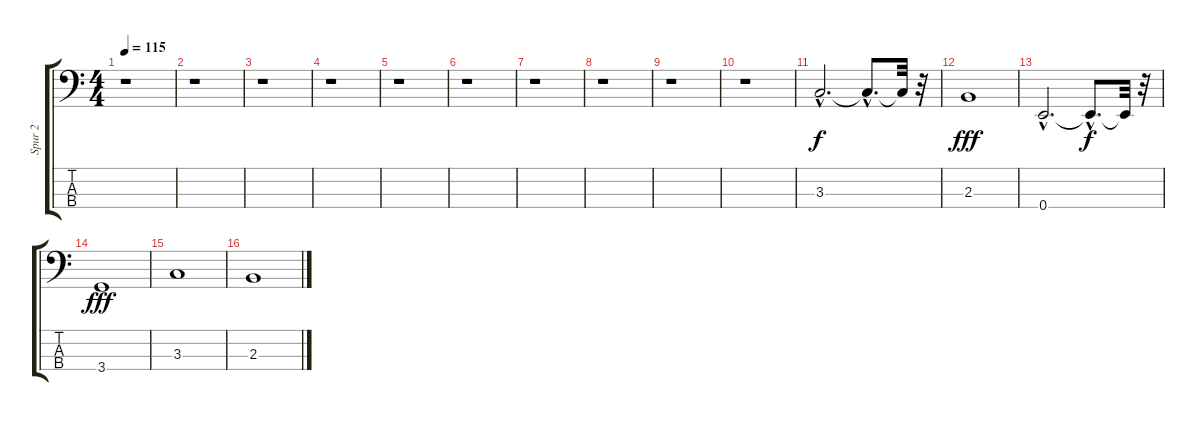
\track ("Spur 2" "Spur 2") {instrument electricbassfinger}
\staff {score tabs}
\tuning (G2 D2 A1 E1) {hide}
\ts (4 4)
\tempo 115
\clef f4
\ks c
r.1{dy f instrument electricbassfinger} |
r.1 |
r.1 |
r.1 |
r.1 |
r.1 |
r.1 |
r.1 |
r.1 |
r.1 |
3.3{hac}.2{d} 3.3{hac t}.8{d} 3.3{t}.32 r.32 |
2.3.1{dy fff} |
0.4{hac}.2{d} 0.4{hac t}.8{d dy f} 0.4{t}.32 r.32 |
3.4.1{dy fff} |
3.3.1 |
2.3.1
